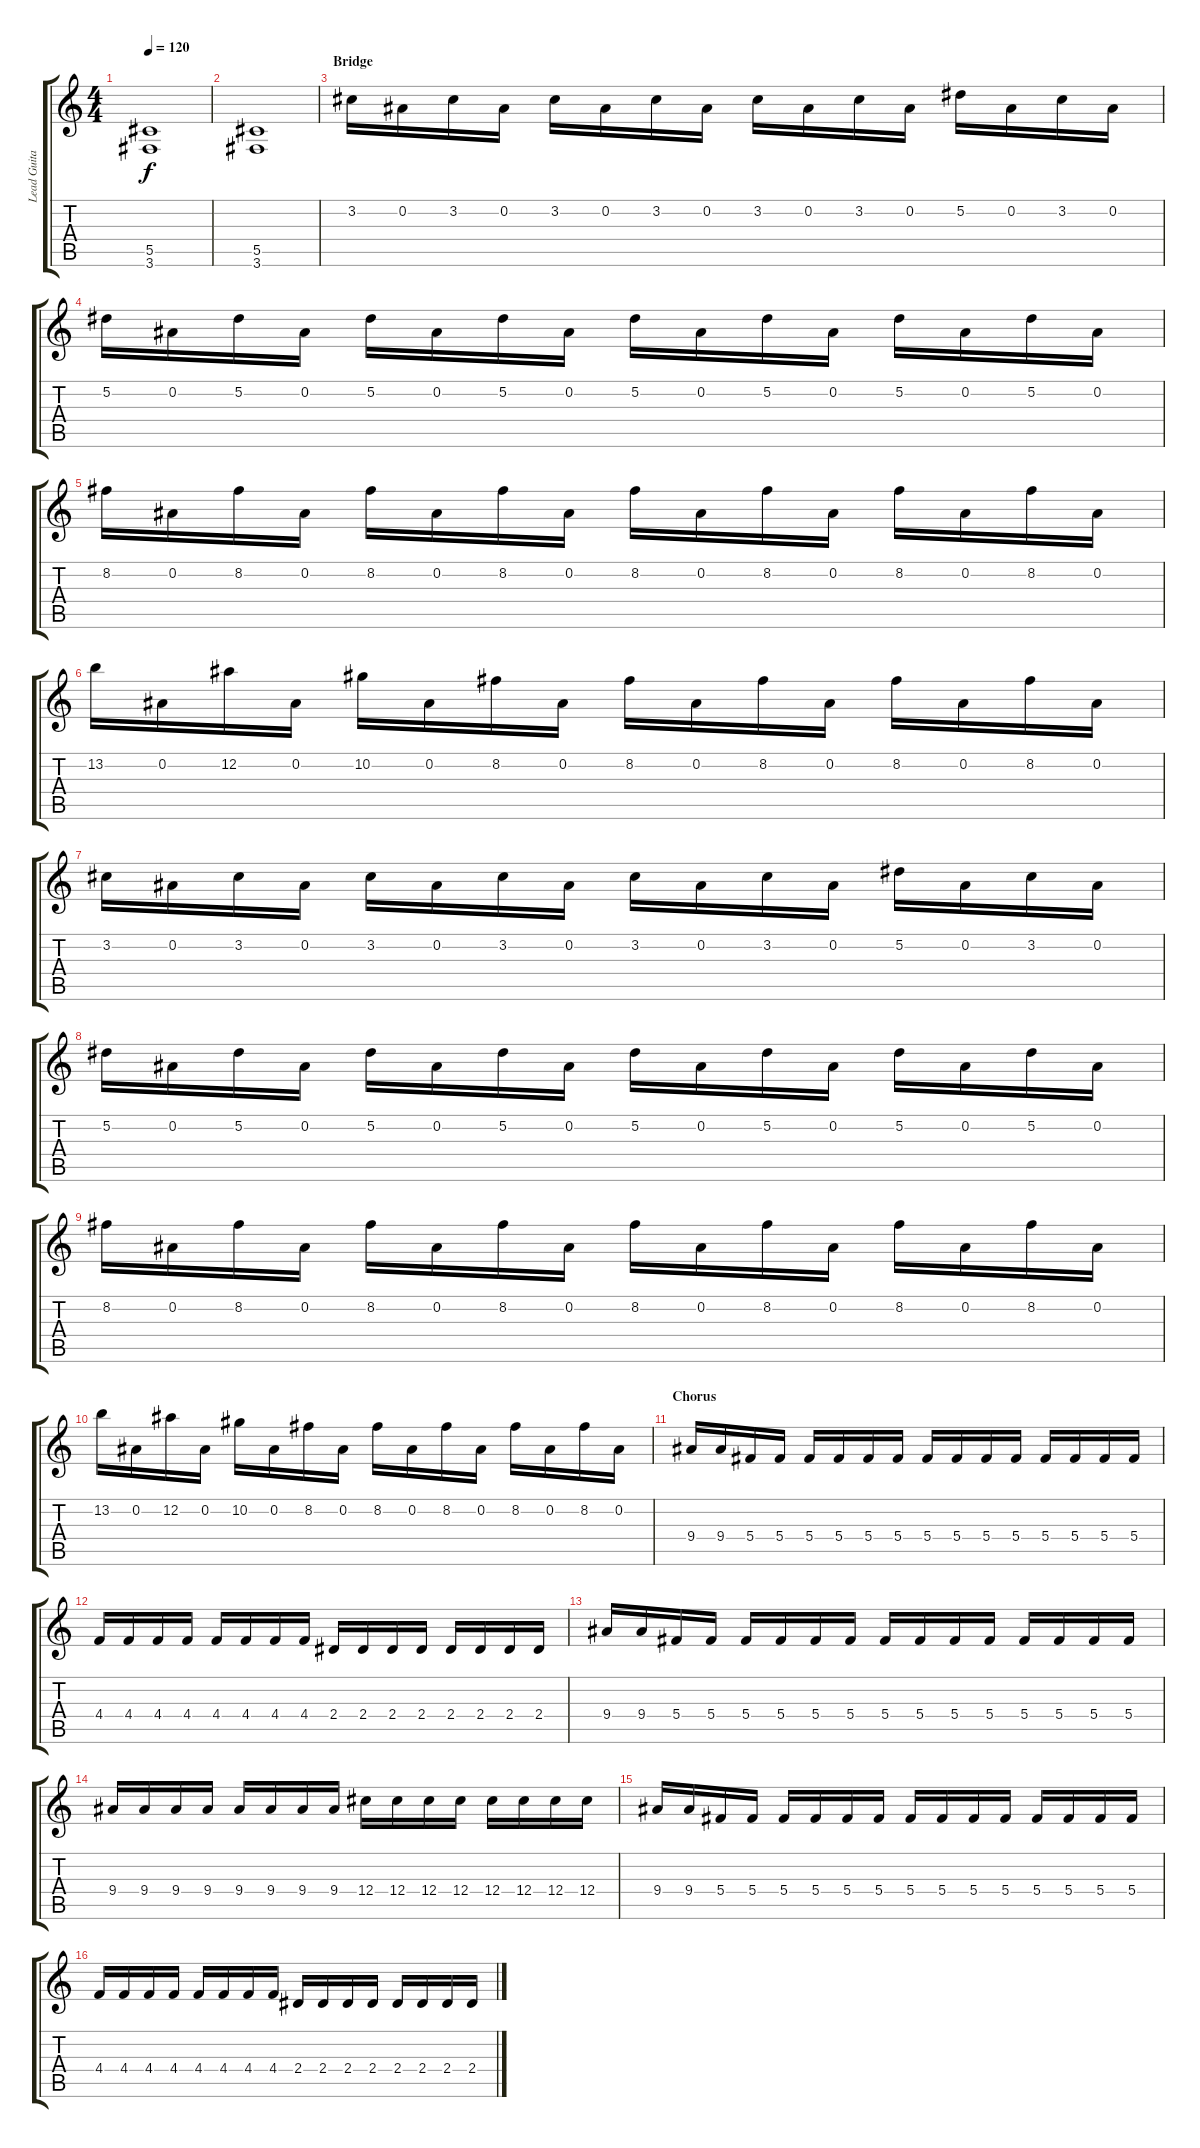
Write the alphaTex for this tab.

\track ("Lead Guitar II" "Lead Guita") {instrument distortionguitar}
\staff {score tabs}
\tuning (Eb4 Bb3 Gb3 Db3 Ab2 Eb2) {hide}
\ts (4 4)
\tempo 120
\clef g2
\ks c
(5.5 3.6).1{dy f} |
(5.5 3.6).1 |
\section ("" "Bridge")
3.2.16 0.2.16 3.2.16 0.2.16 3.2.16 0.2.16 3.2.16 0.2.16 3.2.16 0.2.16 3.2.16 0.2.16 5.2.16 0.2.16 3.2.16 0.2.16 |
5.2.16 0.2.16 5.2.16 0.2.16 5.2.16 0.2.16 5.2.16 0.2.16 5.2.16 0.2.16 5.2.16 0.2.16 5.2.16 0.2.16 5.2.16 0.2.16 |
8.2.16 0.2.16 8.2.16 0.2.16 8.2.16 0.2.16 8.2.16 0.2.16 8.2.16 0.2.16 8.2.16 0.2.16 8.2.16 0.2.16 8.2.16 0.2.16 |
13.2.16 0.2.16 12.2.16 0.2.16 10.2.16 0.2.16 8.2.16 0.2.16 8.2.16 0.2.16 8.2.16 0.2.16 8.2.16 0.2.16 8.2.16 0.2.16 |
3.2.16 0.2.16 3.2.16 0.2.16 3.2.16 0.2.16 3.2.16 0.2.16 3.2.16 0.2.16 3.2.16 0.2.16 5.2.16 0.2.16 3.2.16 0.2.16 |
5.2.16 0.2.16 5.2.16 0.2.16 5.2.16 0.2.16 5.2.16 0.2.16 5.2.16 0.2.16 5.2.16 0.2.16 5.2.16 0.2.16 5.2.16 0.2.16 |
8.2.16 0.2.16 8.2.16 0.2.16 8.2.16 0.2.16 8.2.16 0.2.16 8.2.16 0.2.16 8.2.16 0.2.16 8.2.16 0.2.16 8.2.16 0.2.16 |
13.2.16 0.2.16 12.2.16 0.2.16 10.2.16 0.2.16 8.2.16 0.2.16 8.2.16 0.2.16 8.2.16 0.2.16 8.2.16 0.2.16 8.2.16 0.2.16 |
\section ("" "Chorus")
9.4.16 9.4.16 5.4.16 5.4.16 5.4.16 5.4.16 5.4.16 5.4.16 5.4.16 5.4.16 5.4.16 5.4.16 5.4.16 5.4.16 5.4.16 5.4.16 |
4.4.16 4.4.16 4.4.16 4.4.16 4.4.16 4.4.16 4.4.16 4.4.16 2.4.16 2.4.16 2.4.16 2.4.16 2.4.16 2.4.16 2.4.16 2.4.16 |
9.4.16 9.4.16 5.4.16 5.4.16 5.4.16 5.4.16 5.4.16 5.4.16 5.4.16 5.4.16 5.4.16 5.4.16 5.4.16 5.4.16 5.4.16 5.4.16 |
9.4.16 9.4.16 9.4.16 9.4.16 9.4.16 9.4.16 9.4.16 9.4.16 12.4.16 12.4.16 12.4.16 12.4.16 12.4.16 12.4.16 12.4.16 12.4.16 |
9.4.16 9.4.16 5.4.16 5.4.16 5.4.16 5.4.16 5.4.16 5.4.16 5.4.16 5.4.16 5.4.16 5.4.16 5.4.16 5.4.16 5.4.16 5.4.16 |
4.4.16 4.4.16 4.4.16 4.4.16 4.4.16 4.4.16 4.4.16 4.4.16 2.4.16 2.4.16 2.4.16 2.4.16 2.4.16 2.4.16 2.4.16 2.4.16
